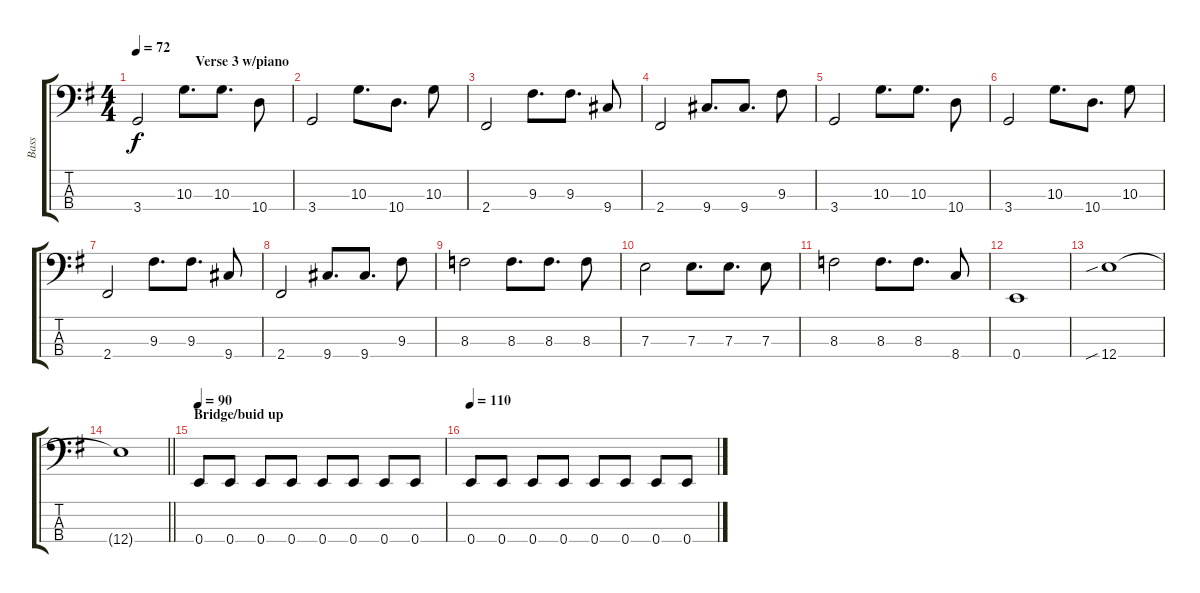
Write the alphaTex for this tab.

\track ("Bass" "Bass") {instrument electricbassfinger}
\staff {score tabs}
\tuning (G2 D2 A1 E1) {hide}
\ts (4 4)
\section ("" "                  Verse 3 w/piano")
\tempo 72
\clef f4
\ks g
3.4.2{dy f volume 8} 10.3.8{d} 10.3.8{d} 10.4.8 |
3.4.2 10.3.8{d} 10.4.8{d} 10.3.8 |
2.4.2 9.3.8{d} 9.3.8{d} 9.4.8 |
2.4.2 9.4.8{d} 9.4.8{d} 9.3.8 |
3.4.2 10.3.8{d} 10.3.8{d} 10.4.8 |
3.4.2 10.3.8{d} 10.4.8{d} 10.3.8 |
2.4.2 9.3.8{d} 9.3.8{d} 9.4.8 |
2.4.2 9.4.8{d} 9.4.8{d} 9.3.8 |
8.3.2 8.3.8{d} 8.3.8{d} 8.3.8 |
7.3.2 7.3.8{d} 7.3.8{d} 7.3.8 |
8.3.2 8.3.8{d} 8.3.8{d} 8.4.8 |
0.4.1 |
12.4{sib}.1 |
\barLineRight lightlight
12.4{t}.1 |
\section ("" "Bridge/buid up")
\tempo 90
0.4.8{volume 16} 0.4.8 0.4.8 0.4.8 0.4.8 0.4.8 0.4.8 0.4.8 |
\tempo 110
0.4.8 0.4.8 0.4.8 0.4.8 0.4.8 0.4.8 0.4.8 0.4.8
